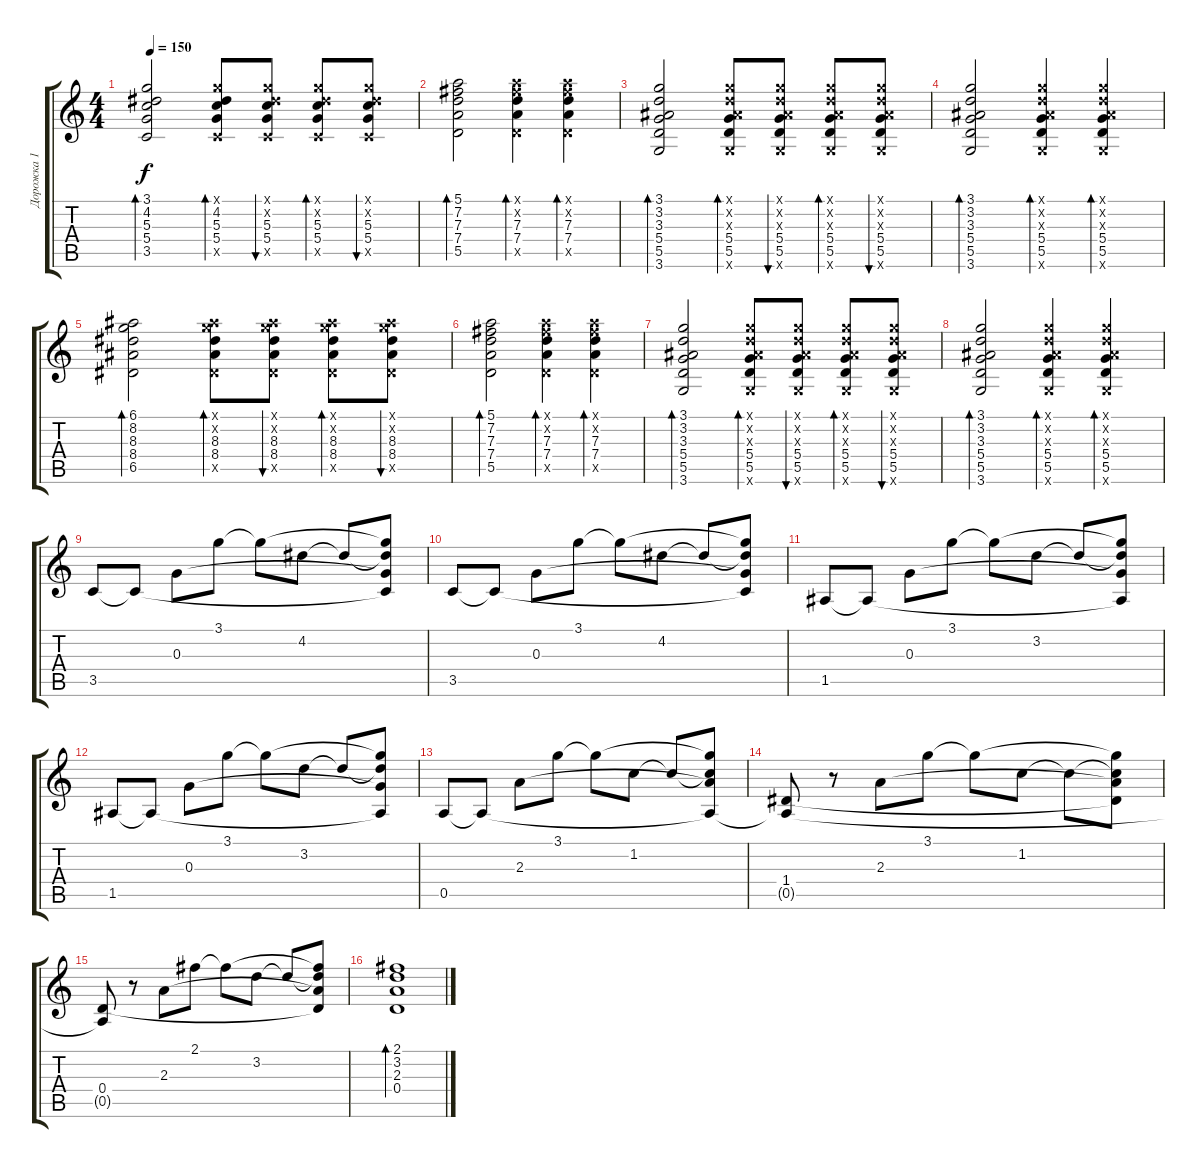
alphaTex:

\track ("Дорожка 1" "Дорожка 1") {instrument acousticguitarsteel}
\staff {score tabs}
\tuning (E4 B3 G3 D3 A2 E2) {hide}
\ts (4 4)
\tempo 150
\clef g2
\ks c
(3.1 4.2 5.3 5.4 3.5).2{bd 60 dy f} (3.1{x} 4.2 5.3 5.4 3.5{x}).8{bd 60} (3.1{x} 4.2{x} 5.3 5.4 3.5{x}).8{bu 60} (3.1{x} 4.2{x} 5.3 5.4 3.5{x}).8{bd 60} (3.1{x} 4.2{x} 5.3 5.4 3.5{x}).8{bu 60} |
(5.1 7.2 7.3 7.4 5.5).2{bd 60} (5.1{x} 7.2{x} 7.3 7.4 5.5{x}).4{bd 60} (5.1{x} 7.2{x} 7.3 7.4 5.5{x}).4{bd 60} |
(3.1 3.2 3.3 5.4 5.5 3.6).2{bd 60} (3.1{x} 3.2{x} 3.3{x} 5.4 5.5 3.6{x}).8{bd 60} (3.1{x} 3.2{x} 3.3{x} 5.4 5.5 3.6{x}).8{bu 60} (3.1{x} 3.2{x} 3.3{x} 5.4 5.5 3.6{x}).8{bd 60} (3.1{x} 3.2{x} 3.3{x} 5.4 5.5 3.6{x}).8{bu 60} |
(3.1 3.2 3.3 5.4 5.5 3.6).2{bd 60} (3.1{x} 3.2{x} 3.3{x} 5.4 5.5 3.6{x}).4{bd 60} (3.1{x} 3.2{x} 3.3{x} 5.4 5.5 3.6{x}).4{bd 60} |
(6.1 8.2 8.3 8.4 6.5).2{bd 60} (6.1{x} 8.2{x} 8.3 8.4 6.5{x}).8{bd 60} (6.1{x} 8.2{x} 8.3 8.4 6.5{x}).8{bu 60} (6.1{x} 8.2{x} 8.3 8.4 6.5{x}).8{bd 60} (6.1{x} 8.2{x} 8.3 8.4 6.5{x}).8{bu 60} |
(5.1 7.2 7.3 7.4 5.5).2{bd 60} (5.1{x} 7.2{x} 7.3 7.4 5.5{x}).4{bd 60} (5.1{x} 7.2{x} 7.3 7.4 5.5{x}).4{bd 60} |
(3.1 3.2 3.3 5.4 5.5 3.6).2{bd 60} (3.1{x} 3.2{x} 3.3{x} 5.4 5.5 3.6{x}).8{bd 60} (3.1{x} 3.2{x} 3.3{x} 5.4 5.5 3.6{x}).8{bu 60} (3.1{x} 3.2{x} 3.3{x} 5.4 5.5 3.6{x}).8{bd 60} (3.1{x} 3.2{x} 3.3{x} 5.4 5.5 3.6{x}).8{bu 60} |
(3.1 3.2 3.3 5.4 5.5 3.6).2{bd 60} (3.1{x} 3.2{x} 3.3{x} 5.4 5.5 3.6{x}).4{bd 60} (3.1{x} 3.2{x} 3.3{x} 5.4 5.5 3.6{x}).4{bd 60} |
3.5.8 3.5{t}.8 0.3.8 3.1.8 3.1{t}.8 4.2.8 4.2{t}.8 (3.1{t} 4.2{t} 0.3{t} 3.5{t}).8 |
3.5.8 3.5{t}.8 0.3.8 3.1.8 3.1{t}.8 4.2.8 4.2{t}.8 (3.1{t} 4.2{t} 0.3{t} 3.5{t}).8 |
1.5.8 1.5{t}.8 0.3.8 3.1.8 3.1{t}.8 3.2.8 3.2{t}.8 (3.1{t} 3.2{t} 0.3{t} 1.5{t}).8 |
1.5.8 1.5{t}.8 0.3.8 3.1.8 3.1{t}.8 3.2.8 3.2{t}.8 (3.1{t} 3.2{t} 0.3{t} 1.5{t}).8 |
0.5.8 0.5{t}.8 2.3.8 3.1.8 3.1{t}.8 1.2.8 1.2{t}.8 (3.1{t} 1.2{t} 2.3{t} 0.5{t}).8 |
(1.4 0.5{t}).8 r.8 2.3.8 3.1.8 3.1{t}.8 1.2.8 1.2{t}.8 (3.1{t} 1.2{t} 2.3{t} 1.4{t}).8 |
(0.4 0.5{t}).8 r.8 2.3.8 2.1.8 2.1{t}.8 3.2.8 3.2{t}.8 (2.1{t} 3.2{t} 2.3{t} 0.4{t}).8 |
(2.1 3.2 2.3 0.4).1{bd 60}
